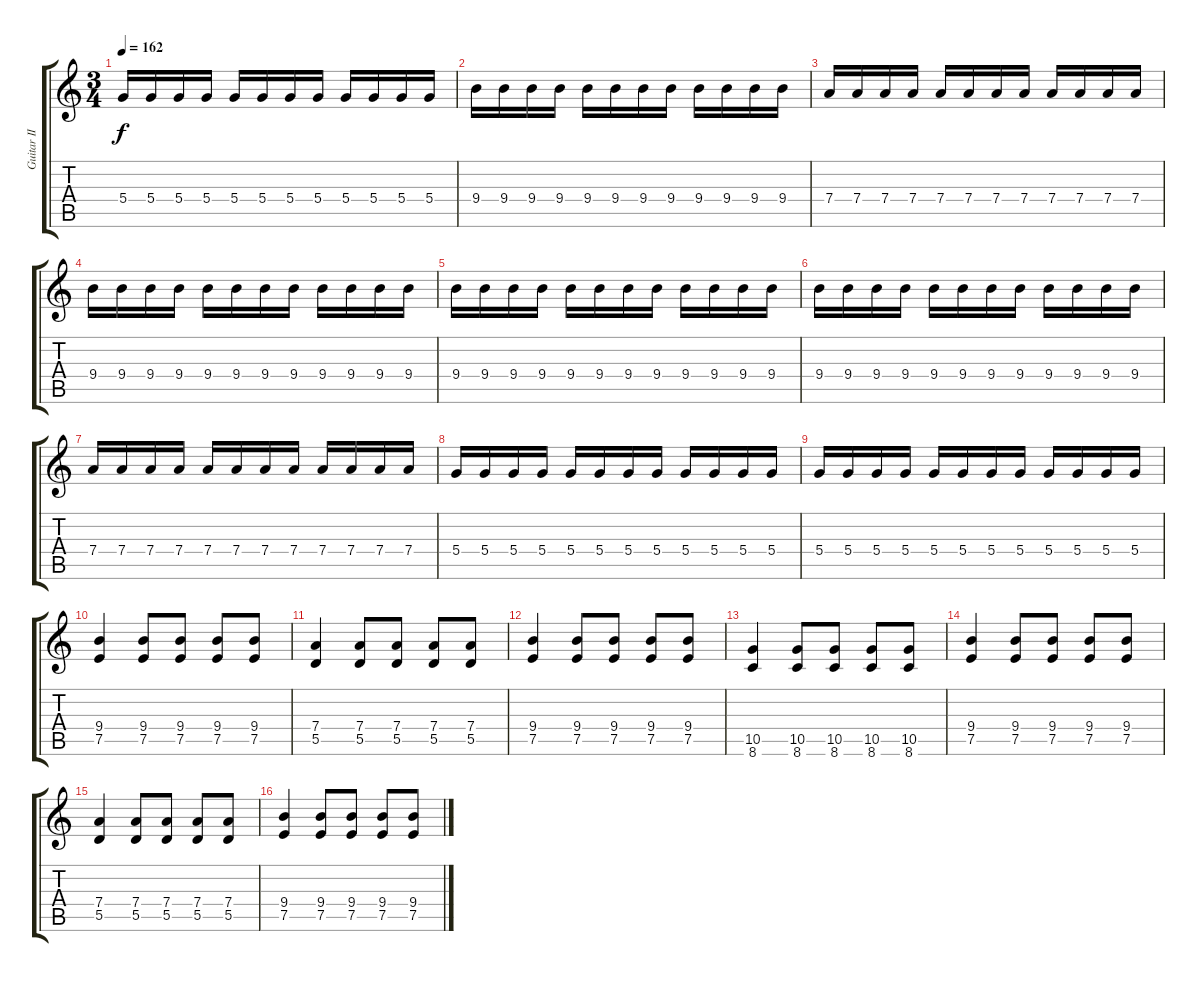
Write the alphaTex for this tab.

\track ("Guitar II" "Guitar II") {instrument distortionguitar}
\staff {score tabs}
\tuning (E4 B3 G3 D3 A2 E2) {hide}
\ts (3 4)
\tempo 162
\clef g2
\ks c
5.4.16{dy f} 5.4.16 5.4.16 5.4.16 5.4.16 5.4.16 5.4.16 5.4.16 5.4.16 5.4.16 5.4.16 5.4.16 |
9.4.16 9.4.16 9.4.16 9.4.16 9.4.16 9.4.16 9.4.16 9.4.16 9.4.16 9.4.16 9.4.16 9.4.16 |
7.4.16 7.4.16 7.4.16 7.4.16 7.4.16 7.4.16 7.4.16 7.4.16 7.4.16 7.4.16 7.4.16 7.4.16 |
9.4.16 9.4.16 9.4.16 9.4.16 9.4.16 9.4.16 9.4.16 9.4.16 9.4.16 9.4.16 9.4.16 9.4.16 |
9.4.16 9.4.16 9.4.16 9.4.16 9.4.16 9.4.16 9.4.16 9.4.16 9.4.16 9.4.16 9.4.16 9.4.16 |
9.4.16 9.4.16 9.4.16 9.4.16 9.4.16 9.4.16 9.4.16 9.4.16 9.4.16 9.4.16 9.4.16 9.4.16 |
7.4.16 7.4.16 7.4.16 7.4.16 7.4.16 7.4.16 7.4.16 7.4.16 7.4.16 7.4.16 7.4.16 7.4.16 |
5.4.16 5.4.16 5.4.16 5.4.16 5.4.16 5.4.16 5.4.16 5.4.16 5.4.16 5.4.16 5.4.16 5.4.16 |
5.4.16 5.4.16 5.4.16 5.4.16 5.4.16 5.4.16 5.4.16 5.4.16 5.4.16 5.4.16 5.4.16 5.4.16 |
(9.4 7.5).4 (9.4 7.5).8 (9.4 7.5).8 (9.4 7.5).8 (9.4 7.5).8 |
(7.4 5.5).4 (7.4 5.5).8 (7.4 5.5).8 (7.4 5.5).8 (7.4 5.5).8 |
(9.4 7.5).4 (9.4 7.5).8 (9.4 7.5).8 (9.4 7.5).8 (9.4 7.5).8 |
(10.5 8.6).4 (10.5 8.6).8 (10.5 8.6).8 (10.5 8.6).8 (10.5 8.6).8 |
(9.4 7.5).4 (9.4 7.5).8 (9.4 7.5).8 (9.4 7.5).8 (9.4 7.5).8 |
(7.4 5.5).4 (7.4 5.5).8 (7.4 5.5).8 (7.4 5.5).8 (7.4 5.5).8 |
(9.4 7.5).4 (9.4 7.5).8 (9.4 7.5).8 (9.4 7.5).8 (9.4 7.5).8
